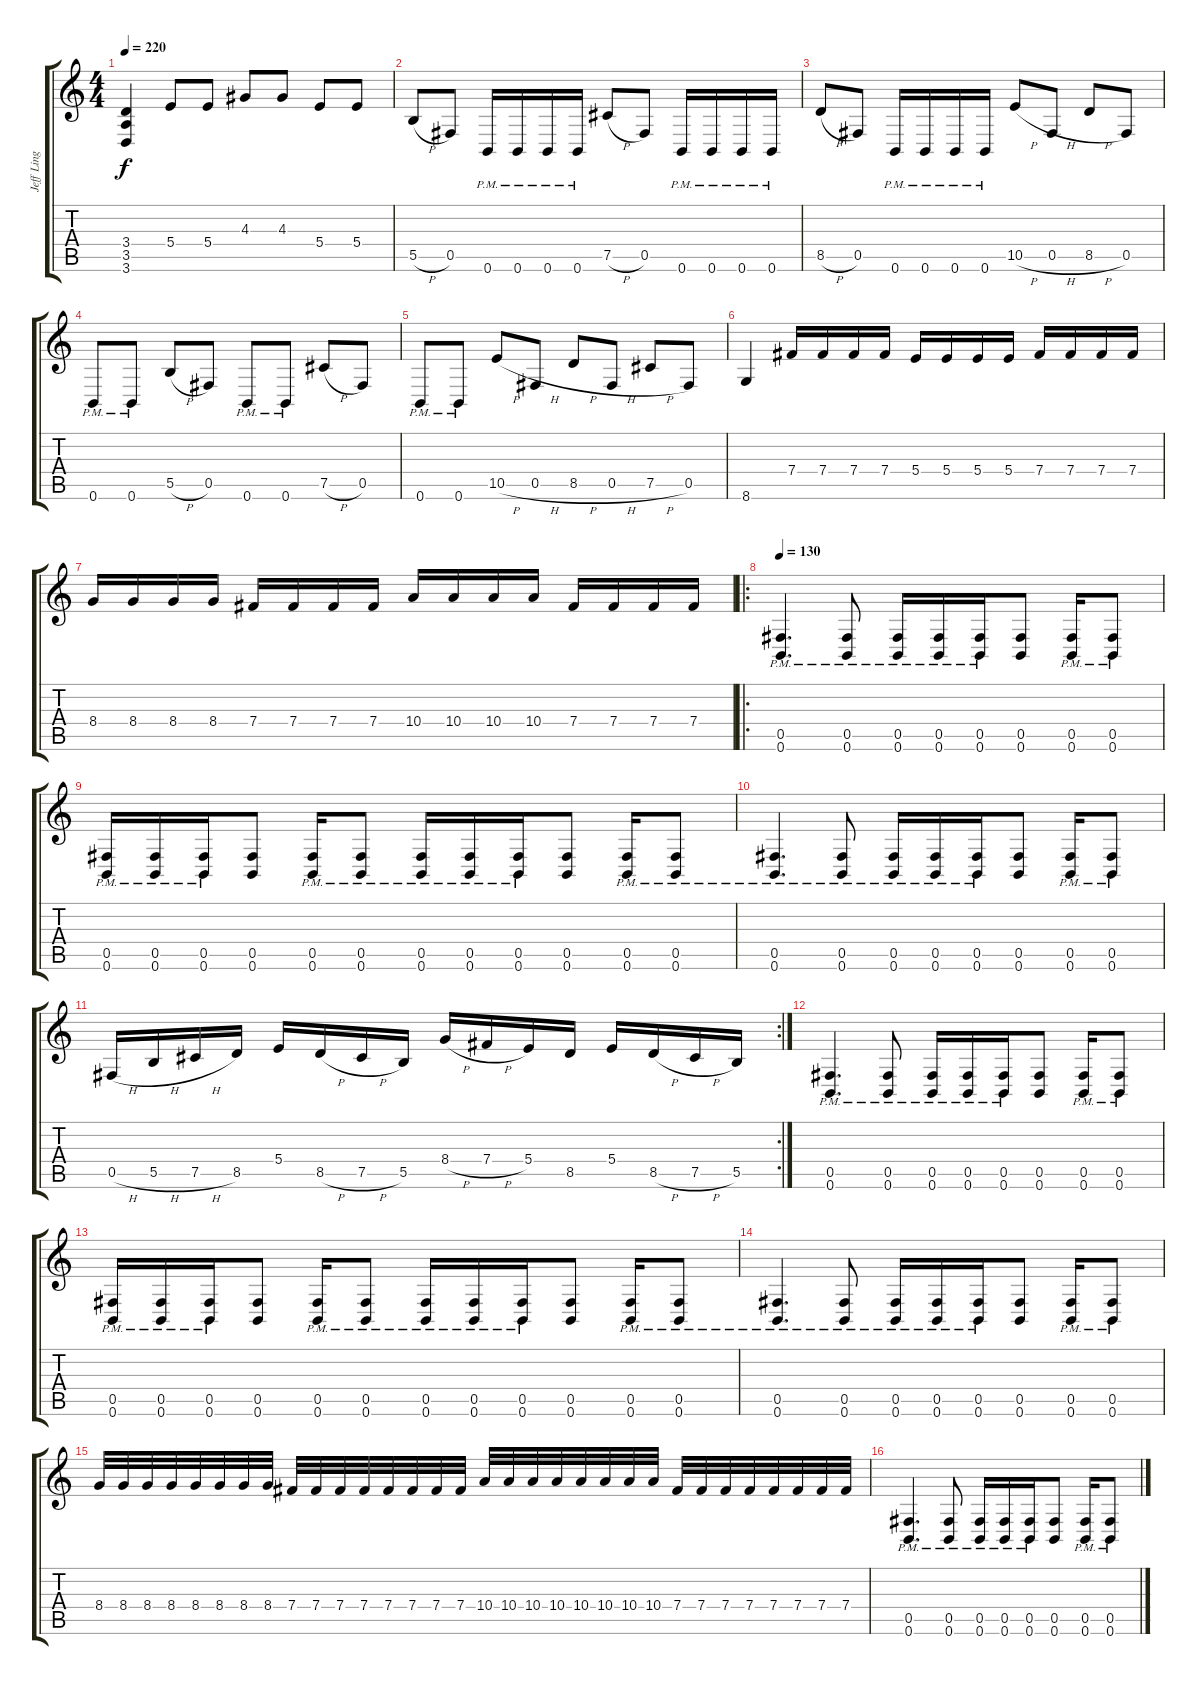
\track ("Jeff Ling" "Jeff Ling") {instrument distortionguitar}
\staff {score tabs}
\tuning (Db4 Ab3 E3 B2 Gb2 B1) {hide}
\ts (4 4)
\tempo 220
\clef g2
\ks c
(3.4 3.5 3.6).4{dy f} 5.4.8 5.4.8 4.3.8 4.3.8 5.4.8 5.4.8 |
5.5{h}.8 0.5.8 0.6{pm}.16 0.6{pm}.16 0.6{pm}.16 0.6{pm}.16 7.5{h}.8 0.5.8 0.6{pm}.16 0.6{pm}.16 0.6{pm}.16 0.6{pm}.16 |
8.5{h}.8 0.5.8 0.6{pm}.16 0.6{pm}.16 0.6{pm}.16 0.6{pm}.16 10.5{h}.8 0.5{h}.8 8.5{h}.8 0.5.8 |
0.6{pm}.8 0.6{pm}.8 5.5{h}.8 0.5.8 0.6{pm}.8 0.6{pm}.8 7.5{h}.8 0.5.8 |
0.6{pm}.8 0.6{pm}.8 10.5{h}.8 0.5{h}.8 8.5{h}.8 0.5{h}.8 7.5{h}.8 0.5.8 |
8.6.4 7.4.16 7.4.16 7.4.16 7.4.16 5.4.16 5.4.16 5.4.16 5.4.16 7.4.16 7.4.16 7.4.16 7.4.16 |
8.4.16 8.4.16 8.4.16 8.4.16 7.4.16 7.4.16 7.4.16 7.4.16 10.4.16 10.4.16 10.4.16 10.4.16 7.4.16 7.4.16 7.4.16 7.4.16 |
\ro
\tempo 130
(0.5{pm} 0.6{pm}).4{d} (0.5{pm} 0.6{pm}).8 (0.5{pm} 0.6{pm}).16 (0.5{pm} 0.6{pm}).16 (0.5{pm} 0.6{pm}).16 (0.5 0.6).8 (0.5{pm} 0.6{pm}).16 (0.5{pm} 0.6{pm}).8 |
(0.5{pm} 0.6{pm}).16 (0.5{pm} 0.6{pm}).16 (0.5{pm} 0.6{pm}).16 (0.5 0.6).8 (0.5{pm} 0.6{pm}).16 (0.5{pm} 0.6{pm}).8 (0.5{pm} 0.6{pm}).16 (0.5{pm} 0.6{pm}).16 (0.5{pm} 0.6{pm}).16 (0.5 0.6).8 (0.5{pm} 0.6{pm}).16 (0.5{pm} 0.6{pm}).8 |
(0.5{pm} 0.6{pm}).4{d} (0.5{pm} 0.6{pm}).8 (0.5{pm} 0.6{pm}).16 (0.5{pm} 0.6{pm}).16 (0.5{pm} 0.6{pm}).16 (0.5 0.6).8 (0.5{pm} 0.6{pm}).16 (0.5{pm} 0.6{pm}).8 |
\rc 2
0.5{h}.16 5.5{h}.16 7.5{h}.16 8.5.16 5.4.16 8.5{h}.16 7.5{h}.16 5.5.16 8.4{h}.16 7.4{h}.16 5.4.16 8.5.16 5.4.16 8.5{h}.16 7.5{h}.16 5.5.16 |
(0.5{pm} 0.6{pm}).4{d} (0.5{pm} 0.6{pm}).8 (0.5{pm} 0.6{pm}).16 (0.5{pm} 0.6{pm}).16 (0.5{pm} 0.6{pm}).16 (0.5 0.6).8 (0.5{pm} 0.6{pm}).16 (0.5{pm} 0.6{pm}).8 |
(0.5{pm} 0.6{pm}).16 (0.5{pm} 0.6{pm}).16 (0.5{pm} 0.6{pm}).16 (0.5 0.6).8 (0.5{pm} 0.6{pm}).16 (0.5{pm} 0.6{pm}).8 (0.5{pm} 0.6{pm}).16 (0.5{pm} 0.6{pm}).16 (0.5{pm} 0.6{pm}).16 (0.5 0.6).8 (0.5{pm} 0.6{pm}).16 (0.5{pm} 0.6{pm}).8 |
(0.5{pm} 0.6{pm}).4{d} (0.5{pm} 0.6{pm}).8 (0.5{pm} 0.6{pm}).16 (0.5{pm} 0.6{pm}).16 (0.5{pm} 0.6{pm}).16 (0.5 0.6).8 (0.5{pm} 0.6{pm}).16 (0.5{pm} 0.6{pm}).8 |
8.4.32 8.4.32 8.4.32 8.4.32 8.4.32 8.4.32 8.4.32 8.4.32 7.4.32 7.4.32 7.4.32 7.4.32 7.4.32 7.4.32 7.4.32 7.4.32 10.4.32 10.4.32 10.4.32 10.4.32 10.4.32 10.4.32 10.4.32 10.4.32 7.4.32 7.4.32 7.4.32 7.4.32 7.4.32 7.4.32 7.4.32 7.4.32 |
(0.5{pm} 0.6{pm}).4{d} (0.5{pm} 0.6{pm}).8 (0.5{pm} 0.6{pm}).16 (0.5{pm} 0.6{pm}).16 (0.5{pm} 0.6{pm}).16 (0.5 0.6).8 (0.5{pm} 0.6{pm}).16 (0.5{pm} 0.6{pm}).8
